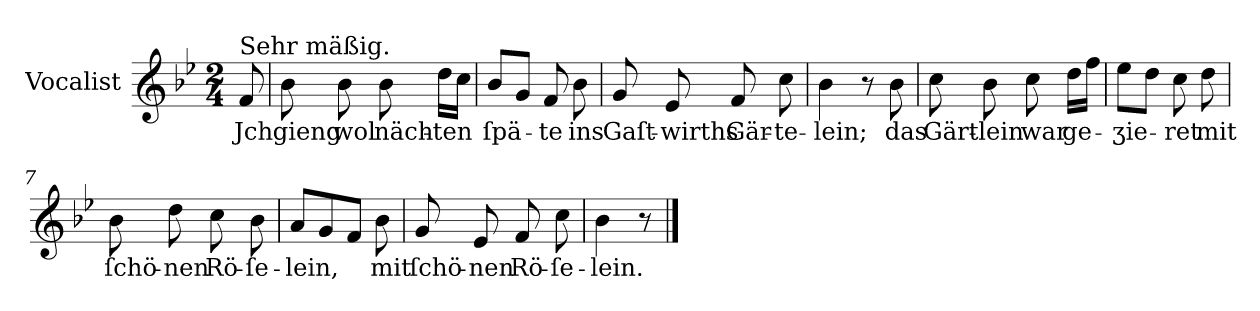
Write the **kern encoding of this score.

**kern	**text
*part1	*part1
*staff1	*staff1
*I"Vocalist	*
*k[b-e-]	*
*B-:	*
*M2/4	*
=	=
!LO:TX:a:t=Sehr mäßig.	!
8f	Jch
=1	=1
8b-	gieng
8b-	wol
8b-	näch-
16ddLL	-ten
16ccJJ	.
=2	=2
8b-L	ſpä-
8gJ	.
8f	-te
8b-	ins
=3	=3
8g	Gaſt-
8e-	-wirths
8f	Gär-
8cc	-te-
=4	=4
4b-	-lein;
8r	.
8b-	das
=5	=5
8cc	Gärt-
8b-	-lein
8cc	war
16ddLL	ge-
16ffJJ	.
=6	=6
8ee-L	-ʒie-
8ddJ	.
8cc	-ret
8dd	mit
=7	=7
8b-	ſchö-
8dd	-nen
8cc	Rö-
8b-	-ſe-
=8	=8
8aL	-lein,
8g	.
8fJ	.
8b-	mit
=9	=9
8g	ſchö-
8e-	-nen
8f	Rö-
8cc	-ſe-
=10	=10
4b-	-lein.
8r	.
==	==
*-	*-
